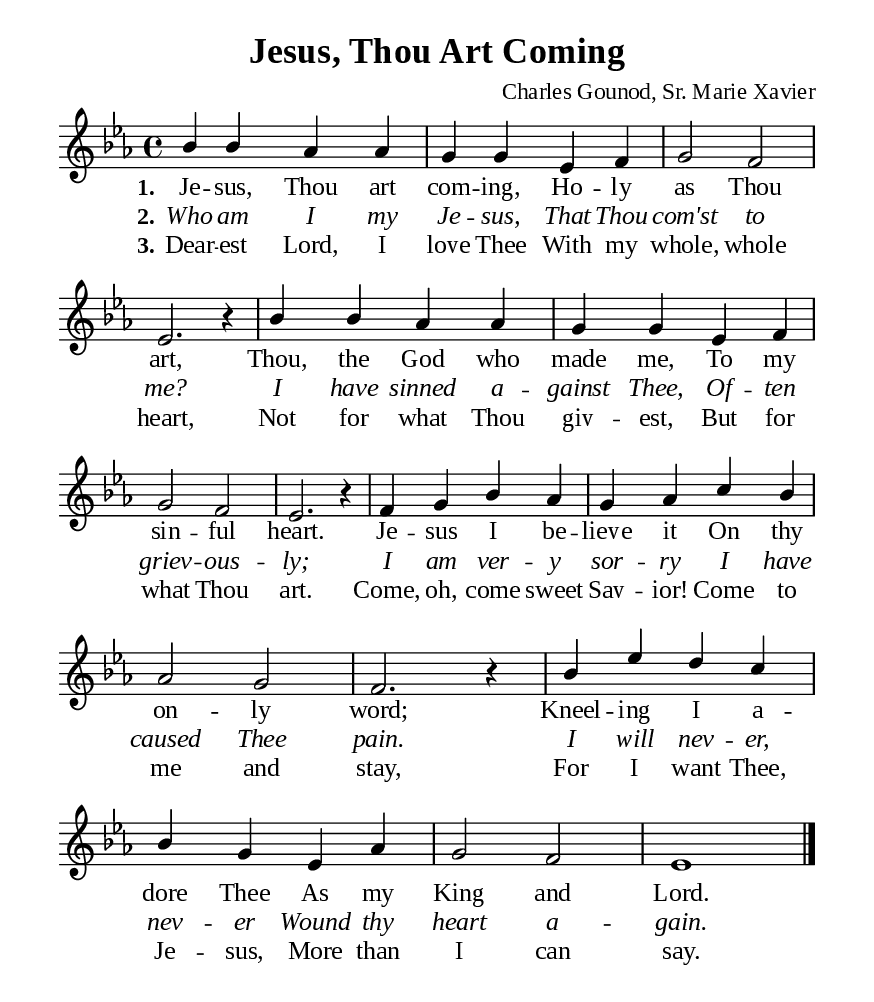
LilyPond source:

\version "2.18.2"

\header {
  title = "Jesus, Thou Art Coming"
  composer = "Charles Gounod, Sr. Marie Xavier"
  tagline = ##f
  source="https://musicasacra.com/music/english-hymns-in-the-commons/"
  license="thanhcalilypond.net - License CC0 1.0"
}

global= {
  \key ees \major
  \time 4/4
  \override Score.BarNumber.break-visibility = ##(#f #f #f)
  \override Lyrics.LyricSpace.minimum-distance = #3.0
}

\paper {
  #(set-paper-size "a5")
  top-margin = 10\mm
  bottom-margin = 10\mm
  left-margin = 10\mm
  right-margin = 10\mm
  indent = #0
  #(define fonts
	 (make-pango-font-tree "Liberation Serif"
	 		       "Liberation Serif"
			       "Liberation Serif"
			       (/ 20 20)))
  system-system-spacing = #'((basic-distance . 3) (padding . 3))
}

printItalic = \with {
  \override LyricText.font-shape = #'italic
}

% Verse music
musicVerseSoprano = \relative c'' {
  %{	01	%} bes4 bes aes aes |
  %{	02	%} g g ees f |
  %{	03	%} g2 f |
  %{	04	%} ees2. r4 |
  %{	05	%} bes'4 bes aes aes |
  %{	06	%} g g ees f |
  %{	07	%} g2 f |
  %{	08	%} ees2. r4 |
  %{	09	%} f4 g bes aes |
  %{	10	%} g aes c bes |
  %{	11	%} aes2 g |
  %{	12	%} f2. r4 |
  %{	13	%} bes4 ees d c |
  %{	14	%} bes g ees aes |
  %{	15	%} g2 f |
  %{	16	%} ees1 \bar "|."
}

% Verse lyrics
verseOne = \lyricmode {
  \set stanza = #"1."
  Je -- sus, Thou art com -- ing,
  Ho -- ly as Thou art,
  Thou, the God who made me,
  To my sin -- ful heart.
  Je -- sus I be -- lieve it
  On thy on -- ly word;
  Kneel -- ing I a -- dore Thee
  As my King and Lord.
}

verseTwo = \lyricmode {
  \set stanza = #"2."
  Who am I my Je -- sus,
  That Thou com'st to me?
  I have sinned a -- gainst Thee,
  Of -- ten griev -- ous -- ly;
  I am ver -- y sor -- ry
  I have caused Thee pain.
  I will nev -- er, nev -- er
  Wound thy heart a -- gain.
}

verseThree = \lyricmode {
  \set stanza = #"3."
  Dear -- est Lord, I love Thee
  With my whole, whole heart,
  Not for what Thou giv -- est,
  But for what Thou art.
  Come, oh, come sweet Sav -- ior!
  Come to me and stay,
  For I want Thee, Je -- sus,
  More than I can say.
}

% Layout
\score {
    \new ChoirStaff <<
      \new Staff <<
        \clef "treble"
        \new Voice = "sopranos" { \global \stemUp \slurUp \musicVerseSoprano }
      >>
      \new Lyrics \lyricsto sopranos \verseOne
      \new Lyrics \printItalic \lyricsto sopranos \verseTwo
      \new Lyrics \lyricsto sopranos \verseThree
    >>
}
